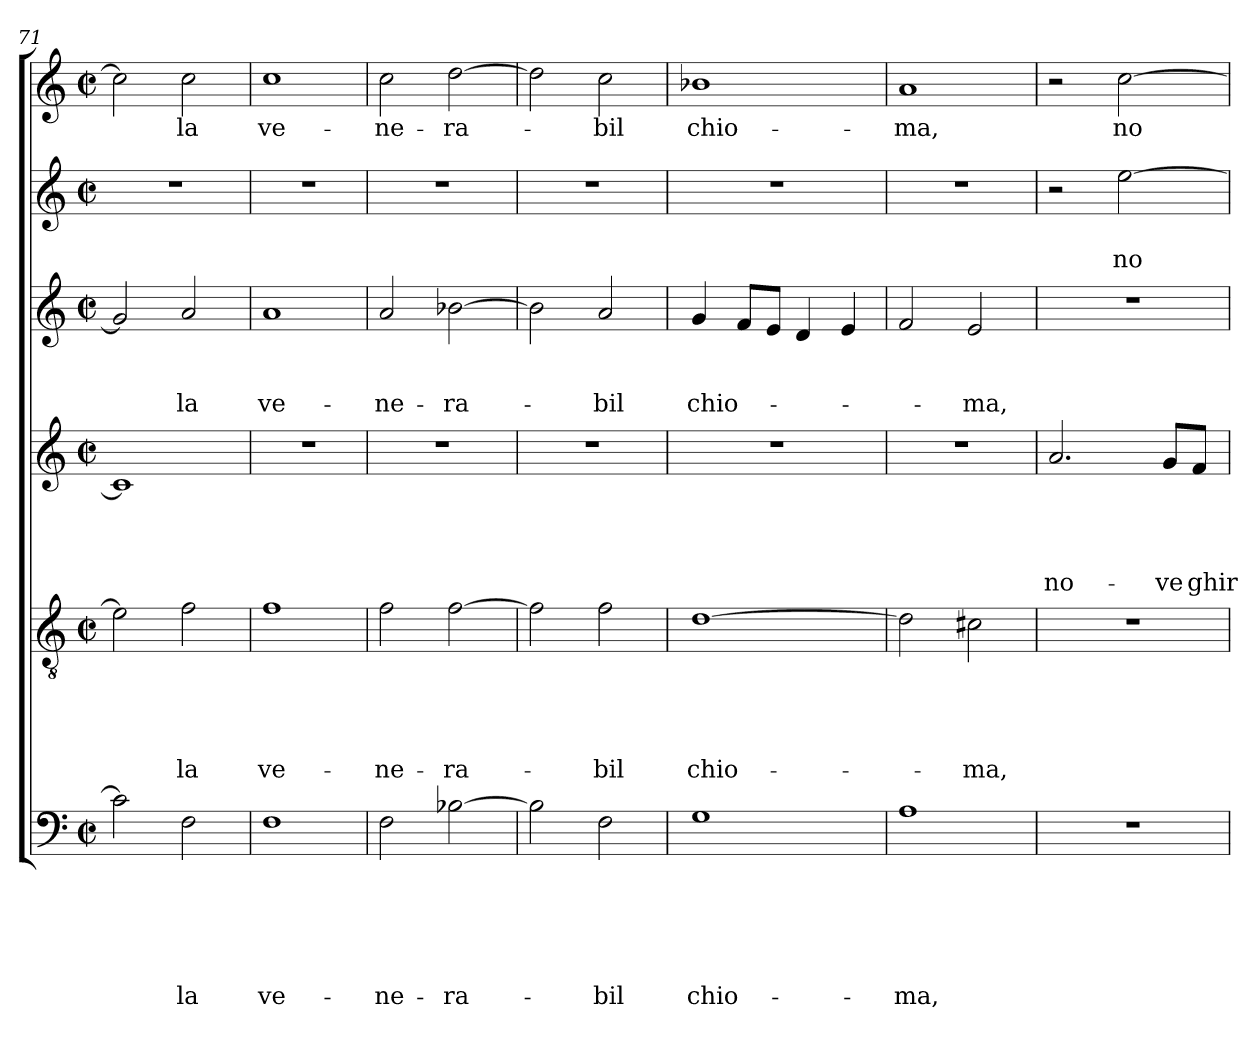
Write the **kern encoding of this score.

**kern	**text	**text	**text	**text	**text	**text	**kern	**text	**text	**text	**text	**text	**kern	**text	**text	**text	**text	**kern	**text	**text	**text	**kern	**text	**text	**kern	**text
*part6	*part6	*part6	*part6	*part6	*part6	*part6	*part5	*part5	*part5	*part5	*part5	*part5	*part4	*part4	*part4	*part4	*part4	*part3	*part3	*part3	*part3	*part2	*part2	*part2	*part1	*part1
*staff6	*staff6	*staff6	*staff6	*staff6	*staff6	*staff6	*staff5	*staff5	*staff5	*staff5	*staff5	*staff5	*staff4	*staff4	*staff4	*staff4	*staff4	*staff3	*staff3	*staff3	*staff3	*staff2	*staff2	*staff2	*staff1	*staff1
*clefF4	*	*	*	*	*	*	*clefGv2	*	*	*	*	*	*clefG2	*	*	*	*	*clefG2	*	*	*	*clefG2	*	*	*clefG2	*
*k[]	*	*	*	*	*	*	*k[]	*	*	*	*	*	*k[]	*	*	*	*	*k[]	*	*	*	*k[]	*	*	*k[]	*
*C:	*	*	*	*	*	*	*C:	*	*	*	*	*	*C:	*	*	*	*	*C:	*	*	*	*C:	*	*	*C:	*
*M2/2	*	*	*	*	*	*	*M2/2	*	*	*	*	*	*M2/2	*	*	*	*	*M2/2	*	*	*	*M2/2	*	*	*M2/2	*
*met(c|)	*	*	*	*	*	*	*met(c|)	*	*	*	*	*	*met(c|)	*	*	*	*	*met(c|)	*	*	*	*met(c|)	*	*	*met(c|)	*
=71	=71	=71	=71	=71	=71	=71	=71	=71	=71	=71	=71	=71	=71	=71	=71	=71	=71	=71	=71	=71	=71	=71	=71	=71	=71	=71
2c\]	.	.	.	.	.	.	2e\]	.	.	.	.	.	1c]	.	.	.	.	2g/]	.	.	.	1r	.	.	2cc\]	.
!	!	!	!	!	!	!LO:LY:b	!	!	!	!	!	!LO:LY:b	!	!	!	!	!	!	!	!	!LO:LY:b	!	!	!	!	!LO:LY:b
2F\	.	.	.	.	.	-la	2f\	.	.	.	.	-la	.	.	.	.	.	2a/	.	.	-la	.	.	.	2cc\	-la
=72	=72	=72	=72	=72	=72	=72	=72	=72	=72	=72	=72	=72	=72	=72	=72	=72	=72	=72	=72	=72	=72	=72	=72	=72	=72	=72
!	!	!	!	!	!	!LO:LY:b	!	!	!	!	!	!LO:LY:b	!	!	!	!	!	!	!	!	!LO:LY:b	!	!	!	!	!LO:LY:b
1F	.	.	.	.	.	ve-	1f	.	.	.	.	ve-	1r	.	.	.	.	1a	.	.	ve-	1r	.	.	1cc	ve-
=73	=73	=73	=73	=73	=73	=73	=73	=73	=73	=73	=73	=73	=73	=73	=73	=73	=73	=73	=73	=73	=73	=73	=73	=73	=73	=73
!	!	!	!	!	!	!LO:LY:b	!	!	!	!	!	!LO:LY:b	!	!	!	!	!	!	!	!	!LO:LY:b	!	!	!	!	!LO:LY:b
2F\	.	.	.	.	.	-ne-	2f\	.	.	.	.	-ne-	1r	.	.	.	.	2a/	.	.	-ne-	1r	.	.	2cc\	-ne-
!	!	!	!	!	!	!LO:LY:b	!	!	!	!	!	!LO:LY:b	!	!	!	!	!	!	!	!	!LO:LY:b	!	!	!	!	!LO:LY:b
[2B-X\	.	.	.	.	.	-ra-	[2f\	.	.	.	.	-ra-	.	.	.	.	.	[2b-X\	.	.	-ra-	.	.	.	[2dd\	-ra-
=74	=74	=74	=74	=74	=74	=74	=74	=74	=74	=74	=74	=74	=74	=74	=74	=74	=74	=74	=74	=74	=74	=74	=74	=74	=74	=74
2B-\]	.	.	.	.	.	.	2f\]	.	.	.	.	.	1r	.	.	.	.	2b-\]	.	.	.	1r	.	.	2dd\]	.
!	!	!	!	!	!	!LO:LY:b	!	!	!	!	!	!LO:LY:b	!	!	!	!	!	!	!	!	!LO:LY:b	!	!	!	!	!LO:LY:b
2F\	.	.	.	.	.	-bil	2f\	.	.	.	.	-bil	.	.	.	.	.	2a/	.	.	-bil	.	.	.	2cc\	-bil
!!LO:PB:g=z
=75	=75	=75	=75	=75	=75	=75	=75	=75	=75	=75	=75	=75	=75	=75	=75	=75	=75	=75	=75	=75	=75	=75	=75	=75	=75	=75
!	!	!	!	!	!	!LO:LY:b	!	!	!	!	!	!LO:LY:b	!	!	!	!	!	!	!	!	!LO:LY:b	!	!	!	!	!LO:LY:b
1G	.	.	.	.	.	chio-	[1d	.	.	.	.	chio-	1r	.	.	.	.	4g/	.	.	chio-	1r	.	.	1b-X	chio-
.	.	.	.	.	.	.	.	.	.	.	.	.	.	.	.	.	.	8f/L	.	.	.	.	.	.	.	.
.	.	.	.	.	.	.	.	.	.	.	.	.	.	.	.	.	.	8e/J	.	.	.	.	.	.	.	.
.	.	.	.	.	.	.	.	.	.	.	.	.	.	.	.	.	.	4d/	.	.	.	.	.	.	.	.
.	.	.	.	.	.	.	.	.	.	.	.	.	.	.	.	.	.	4e/	.	.	.	.	.	.	.	.
=76	=76	=76	=76	=76	=76	=76	=76	=76	=76	=76	=76	=76	=76	=76	=76	=76	=76	=76	=76	=76	=76	=76	=76	=76	=76	=76
!	!	!	!	!	!	!LO:LY:b	!	!	!	!	!	!	!	!	!	!	!	!	!	!	!	!	!	!	!	!LO:LY:b
1A	.	.	.	.	.	-ma,	2d\]	.	.	.	.	.	1r	.	.	.	.	2f/	.	.	.	1r	.	.	1a	-ma,
!	!	!	!	!	!	!	!	!	!	!	!	!LO:LY:b	!	!	!	!	!	!	!	!	!LO:LY:b	!	!	!	!	!
.	.	.	.	.	.	.	2c#X\	.	.	.	.	-ma,	.	.	.	.	.	2e/	.	.	-ma,	.	.	.	.	.
=77	=77	=77	=77	=77	=77	=77	=77	=77	=77	=77	=77	=77	=77	=77	=77	=77	=77	=77	=77	=77	=77	=77	=77	=77	=77	=77
!	!	!	!	!	!	!	!	!	!	!	!	!	!	!	!	!	!LO:LY:b	!	!	!	!	!	!	!	!	!
1r	.	.	.	.	.	.	1r	.	.	.	.	.	2.a/	.	.	.	no-	1r	.	.	.	2r	.	.	2r	.
!	!	!	!	!	!	!	!	!	!	!	!	!	!	!	!	!	!	!	!	!	!	!	!	!LO:LY:b	!	!LO:LY:b
.	.	.	.	.	.	.	.	.	.	.	.	.	.	.	.	.	.	.	.	.	.	[2ee\	.	no-	[2cc\	no-
!	!	!	!	!	!	!	!	!	!	!	!	!	!	!	!	!	!LO:LY:b	!	!	!	!	!	!	!	!	!
.	.	.	.	.	.	.	.	.	.	.	.	.	8g/L	.	.	.	-ve	.	.	.	.	.	.	.	.	.
!	!	!	!	!	!	!	!	!	!	!	!	!	!	!	!	!	!LO:LY:b	!	!	!	!	!	!	!	!	!
.	.	.	.	.	.	.	.	.	.	.	.	.	8f/J	.	.	.	ghir-	.	.	.	.	.	.	.	.	.
=	=	=	=	=	=	=	=	=	=	=	=	=	=	=	=	=	=	=	=	=	=	=	=	=	=	=
*-	*-	*-	*-	*-	*-	*-	*-	*-	*-	*-	*-	*-	*-	*-	*-	*-	*-	*-	*-	*-	*-	*-	*-	*-	*-	*-
